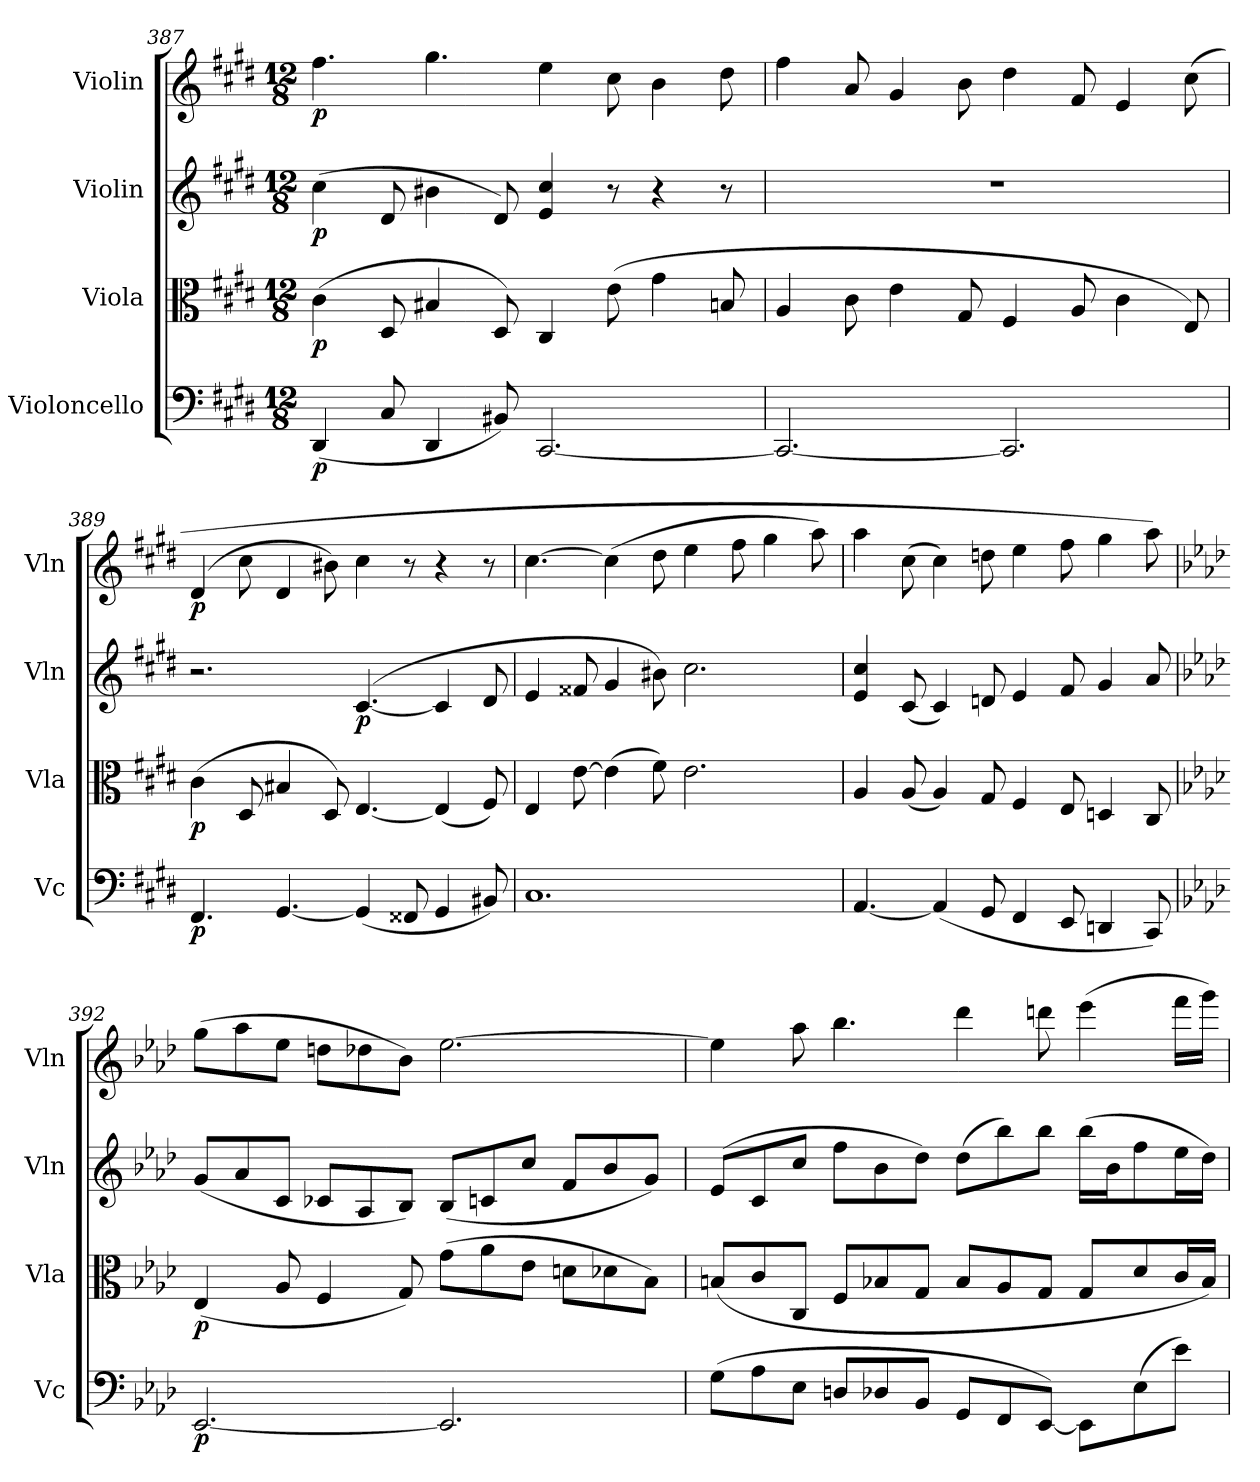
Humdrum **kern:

**kern	**dynam	**kern	**dynam	**kern	**dynam	**kern	**dynam
*part4	*part4	*part3	*part3	*part2	*part2	*part1	*part1
*staff4	*staff4	*staff3	*staff3	*staff2	*staff2	*staff1	*staff1
*I"Violoncello	*	*I"Viola	*	*I"Violin	*	*I"Violin	*
*I'Vc	*	*I'Vla	*	*I'Vln	*	*I'Vln	*
*clefF4	*	*clefC3	*	*clefG2	*	*clefG2	*
*k[f#c#g#d#]	*	*k[f#c#g#d#]	*	*k[f#c#g#d#]	*	*k[f#c#g#d#]	*
*M12/8	*	*M12/8	*	*M12/8	*	*M12/8	*
=387	=387	=387	=387	=387	=387	=387	=387
(4DD#	p	(4c#	p	(4cc#	p	4.ff#	p
8C#	.	8D#	.	8d#	.	.	.
4DD#	.	4B#X	.	4b#X	.	4.gg#	.
8BB#X)	.	8D#)	.	8d#)	.	.	.
[2.CC#	.	4C#	.	4e 4cc#	.	4ee	.
.	.	(8e	.	8r	.	8cc#	.
.	.	4g#	.	4r	.	4b	.
.	.	8Bn	.	8r	.	8dd#	.
=388	=388	=388	=388	=388	=388	=388	=388
2.CC#_	.	4A	.	1.r	.	4ff#	.
.	.	8c#	.	.	.	8a	.
.	.	4e	.	.	.	4g#	.
.	.	8G#	.	.	.	8b	.
2.CC#]	.	4F#	.	.	.	4dd#	.
.	.	8A	.	.	.	8f#	.
.	.	4c#	.	.	.	4e	.
.	.	8E)	.	.	.	(8cc#	.
=389	=389	=389	=389	=389	=389	=389	=389
4.FF#	p	(4c#	p	2.r	.	(4d#	p
.	.	8D#	.	.	.	8cc#	.
[4.GG#	.	4B#X	.	.	.	4d#	.
.	.	8D#)	.	.	.	8b#X)	.
(4GG#]	.	[4.E	.	([4.c#	p	4cc#	.
8FF##X	.	.	.	.	.	8r	.
4GG#	.	(4E]	.	4c#]	.	4r	.
8BB#X)	.	8F#)	.	8d#	.	8r	.
=390	=390	=390	=390	=390	=390	=390	=390
1.C#	.	4E	.	4e	.	[4.cc#	.
.	.	[8e	.	8f##X	.	.	.
.	.	(4e]	.	4g#	.	(4cc#]	.
.	.	8f#)	.	8b#X)	.	8dd#	.
.	.	2.e	.	2.cc#	.	4ee	.
.	.	.	.	.	.	8ff#	.
.	.	.	.	.	.	4gg#	.
.	.	.	.	.	.	8aa)	.
=391	=391	=391	=391	=391	=391	=391	=391
[4.AA	.	4A	.	4e 4cc#	.	4aa	.
.	.	(8A	.	(8c#	.	(8cc#	.
(4AA]	.	4A)	.	4c#)	.	4cc#)	.
8GG#	.	8G#	.	8dn	.	8ddn	.
4FF#	.	4F#	.	4e	.	4ee	.
8EE	.	8E	.	8f#	.	8ff#	.
4DDn	.	4Dn	.	4g#	.	4gg#	.
8CC#)	.	8C#	.	8a	.	8aa)	.
=392	=392	=392	=392	=392	=392	=392	=392
*k[b-e-a-d-]	*	*k[b-e-a-d-]	*	*k[b-e-a-d-]	*	*k[b-e-a-d-]	*
[2.EE-	p	(4E-	p	(8g/L	.	(8gg\L	.
.	.	.	.	8a-/	.	8aa-\	.
.	.	8A-	.	8c/J	.	8ee-\J	.
.	.	4F	.	8c-X/L	.	8ddn\L	.
.	.	.	.	8A-/	.	8dd-X\	.
.	.	8G)	.	8B-/J)	.	8b-\J)	.
2.EE-]	.	(8g\L	.	(8B-/L	.	[2.ee-	.
.	.	8a-\	.	8cn/	.	.	.
.	.	8e-\J	.	8cc/J	.	.	.
.	.	8dn\L	.	8f/L	.	.	.
.	.	8d-X\	.	8b-/	.	.	.
.	.	8B-\J)	.	8g/J)	.	.	.
=393	=393	=393	=393	=393	=393	=393	=393
(8G\L	.	(8Bn/L	.	(8e-/L	.	4ee-]	.
8A-\	.	8c/	.	8c/	.	.	.
8E-\J	.	8C/J	.	8cc/J	.	8aa-	.
8Dn/L	.	8F/L	.	8ff\L	.	4.bb-	.
8D-X/	.	8B-X/	.	8b-\	.	.	.
8BB-/J	.	8G/J	.	8dd-\J)	.	.	.
8GG/L	.	8B-/L	.	(8dd-\L	.	4ddd-	.
8FF/	.	8A-/	.	8bb-\)	.	.	.
[8EE-/J)	.	8G/J	.	8bb-\J	.	8dddn	.
8EE-\L]	.	8G/L	.	(16bb-\LL	.	(4eee-	.
.	.	.	.	16b-\J	.	.	.
(8E-\	.	8d-/	.	8ff\	.	.	.
8e-\J)	.	16c/L	.	16ee-\L	.	16fff\LL	.
.	.	16B-/JJ)	.	16dd-\JJ)	.	16ggg\JJ)	.
=	=	=	=	=	=	=	=
*-	*-	*-	*-	*-	*-	*-	*-
